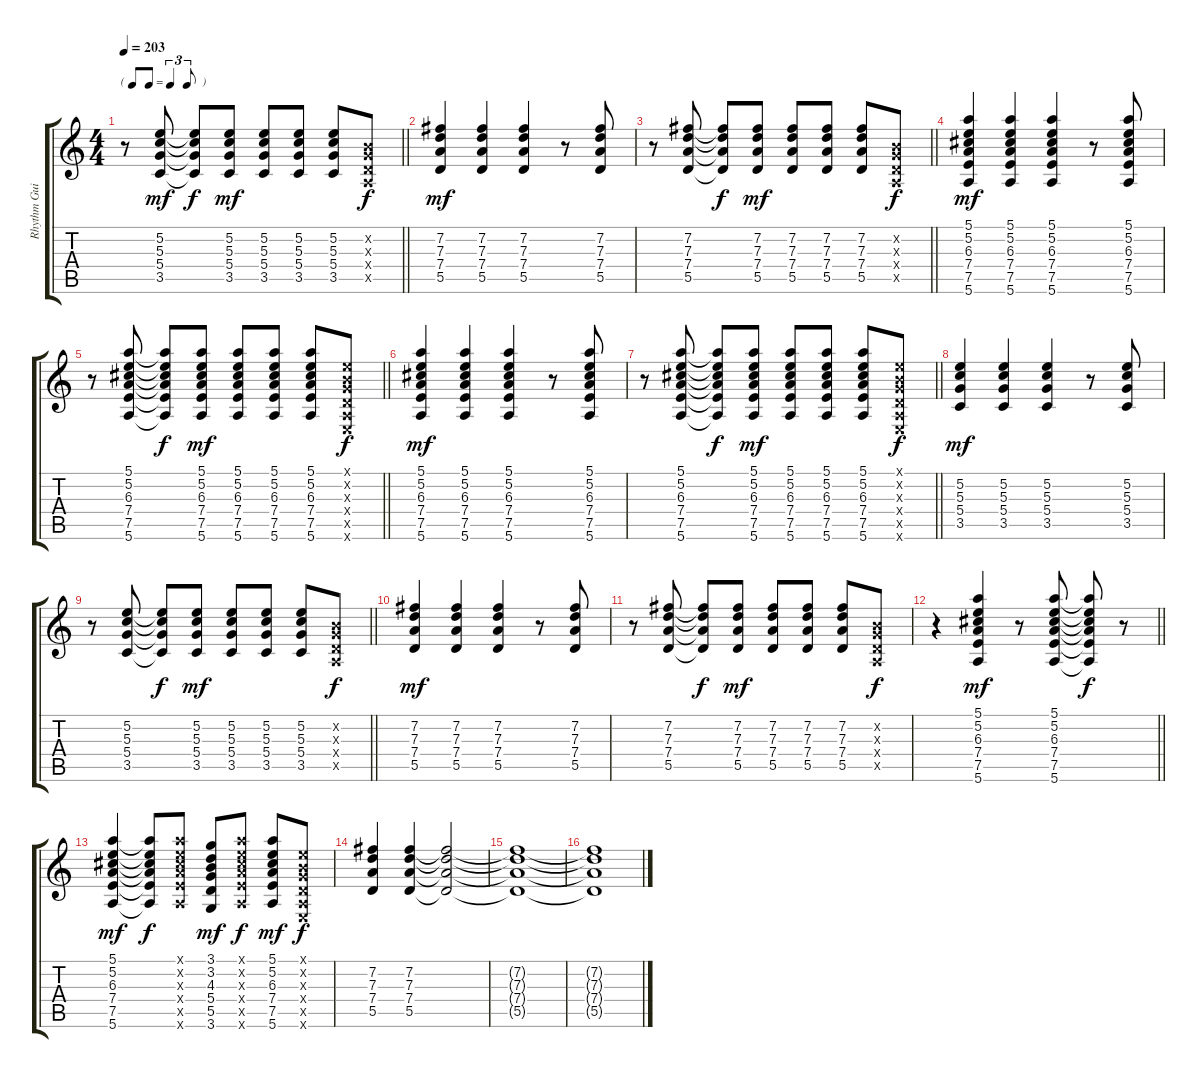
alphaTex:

\track ("Rhythm Guitar" "Rhythm Gui") {instrument overdrivenguitar}
\staff {score tabs}
\tuning (E4 B3 G3 D3 A2 E2) {hide}
\ts (4 4)
\tf triplet8th
\tempo 203
\clef g2
\barLineRight lightlight
\ks c
r.8{dy mf} (5.2 5.3 5.4 3.5).8 (5.2{t} 5.3{t} 5.4{t} 3.5{t}).8{dy f} (5.2 5.3 5.4 3.5).8{dy mf} (5.2 5.3 5.4 3.5).8 (5.2 5.3 5.4 3.5).8 (5.2 5.3 5.4 3.5).8 (0.2{x} 0.3{x} 0.4{x} 0.5{x}).8{dy f} |
(7.2 7.3 7.4 5.5).4{dy mf} (7.2 7.3 7.4 5.5).4 (7.2 7.3 7.4 5.5).4 r.8 (7.2 7.3 7.4 5.5).8 |
\barLineRight lightlight
r.8 (7.2 7.3 7.4 5.5).8 (7.2{t} 7.3{t} 7.4{t} 5.5{t}).8{dy f} (7.2 7.3 7.4 5.5).8{dy mf} (7.2 7.3 7.4 5.5).8 (7.2 7.3 7.4 5.5).8 (7.2 7.3 7.4 5.5).8 (0.2{x} 0.3{x} 0.4{x} 0.5{x}).8{dy f} |
(5.1 5.2 6.3 7.4 7.5 5.6).4{dy mf} (5.1 5.2 6.3 7.4 7.5 5.6).4 (5.1 5.2 6.3 7.4 7.5 5.6).4 r.8 (5.1 5.2 6.3 7.4 7.5 5.6).8 |
\barLineRight lightlight
r.8 (5.1 5.2 6.3 7.4 7.5 5.6).8 (5.1{t} 5.2{t} 6.3{t} 7.4{t} 7.5{t} 5.6{t}).8{dy f} (5.1 5.2 6.3 7.4 7.5 5.6).8{dy mf} (5.1 5.2 6.3 7.4 7.5 5.6).8 (5.1 5.2 6.3 7.4 7.5 5.6).8 (5.1 5.2 6.3 7.4 7.5 5.6).8 (0.1{x} 0.2{x} 0.3{x} 0.4{x} 0.5{x} 0.6{x}).8{dy f} |
(5.1 5.2 6.3 7.4 7.5 5.6).4{dy mf} (5.1 5.2 6.3 7.4 7.5 5.6).4 (5.1 5.2 6.3 7.4 7.5 5.6).4 r.8 (5.1 5.2 6.3 7.4 7.5 5.6).8 |
\barLineRight lightlight
r.8 (5.1 5.2 6.3 7.4 7.5 5.6).8 (5.1{t} 5.2{t} 6.3{t} 7.4{t} 7.5{t} 5.6{t}).8{dy f} (5.1 5.2 6.3 7.4 7.5 5.6).8{dy mf} (5.1 5.2 6.3 7.4 7.5 5.6).8 (5.1 5.2 6.3 7.4 7.5 5.6).8 (5.1 5.2 6.3 7.4 7.5 5.6).8 (0.1{x} 0.2{x} 0.3{x} 0.4{x} 0.5{x} 0.6{x}).8{dy f} |
(5.2 5.3 5.4 3.5).4{dy mf} (5.2 5.3 5.4 3.5).4 (5.2 5.3 5.4 3.5).4 r.8 (5.2 5.3 5.4 3.5).8 |
\barLineRight lightlight
r.8 (5.2 5.3 5.4 3.5).8 (5.2{t} 5.3{t} 5.4{t} 3.5{t}).8{dy f} (5.2 5.3 5.4 3.5).8{dy mf} (5.2 5.3 5.4 3.5).8 (5.2 5.3 5.4 3.5).8 (5.2 5.3 5.4 3.5).8 (0.2{x} 0.3{x} 0.4{x} 0.5{x}).8{dy f} |
(7.2 7.3 7.4 5.5).4{dy mf} (7.2 7.3 7.4 5.5).4 (7.2 7.3 7.4 5.5).4 r.8 (7.2 7.3 7.4 5.5).8 |
r.8 (7.2 7.3 7.4 5.5).8 (7.2{t} 7.3{t} 7.4{t} 5.5{t}).8{dy f} (7.2 7.3 7.4 5.5).8{dy mf} (7.2 7.3 7.4 5.5).8 (7.2 7.3 7.4 5.5).8 (7.2 7.3 7.4 5.5).8 (0.2{x} 0.3{x} 0.4{x} 0.5{x}).8{dy f} |
\barLineRight lightlight
r.4 (5.1 5.2 6.3 7.4 7.5 5.6).4{dy mf} r.8 (5.1 5.2 6.3 7.4 7.5 5.6).8 (5.1{t} 5.2{t} 6.3{t} 7.4{t} 7.5{t} 5.6{t}).8{dy f} r.8 |
(5.1 5.2 6.3 7.4 7.5 5.6).4{dy mf} (5.1{t} 5.2{t} 6.3{t} 7.4{t} 7.5{t} 5.6{t}).8{dy f} (5.1{x} 5.2{x} 6.3{x} 7.4{x} 7.5{x} 5.6{x}).8 (3.1 3.2 4.3 5.4 5.5 3.6).8{dy mf} (5.1{x} 5.2{x} 6.3{x} 7.4{x} 7.5{x} 5.6{x}).8{dy f} (5.1 5.2 6.3 7.4 7.5 5.6).8{dy mf} (0.1{x} 0.2{x} 0.3{x} 0.4{x} 0.5{x} 0.6{x}).8{dy f} |
(7.2 7.3 7.4 5.5).4 (7.2 7.3 7.4 5.5).4 (7.2{t} 7.3{t} 7.4{t} 5.5{t}).2 |
(7.2{t} 7.3{t} 7.4{t} 5.5{t}).1 |
(7.2{t} 7.3{t} 7.4{t} 5.5{t}).1
